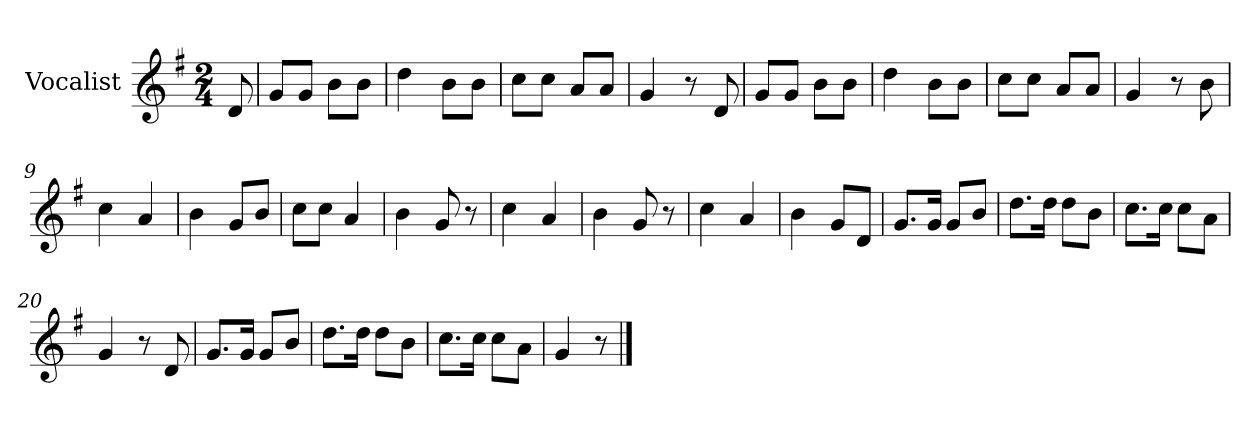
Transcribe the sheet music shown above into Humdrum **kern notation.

**kern
*part1
*staff1
*I"Vocalist
*k[f#]
*G:
*M2/4
=
8d
=1
8gL
8gJ
8bL
8bJ
=2
4dd
8bL
8bJ
=3
8ccL
8ccJ
8aL
8aJ
=4
4g
8r
8d
=5
8gL
8gJ
8bL
8bJ
=6
4dd
8bL
8bJ
=7
8ccL
8ccJ
8aL
8aJ
=8
4g
8r
8b
=9
4cc
4a
=10
4b
8gL
8bJ
=11
8ccL
8ccJ
4a
=12
4b
8g
8r
=13
4cc
4a
=14
4b
8g
8r
=15
4cc
4a
=16
4b
8gL
8dJ
=17
8.gL
16gJk
8gL
8bJ
=18
8.ddL
16ddJk
8ddL
8bJ
=19
8.ccL
16ccJk
8ccL
8aJ
=20
4g
8r
8d
=21
8.gL
16gJk
8gL
8bJ
=22
8.ddL
16ddJk
8ddL
8bJ
=23
8.ccL
16ccJk
8ccL
8aJ
=24
4g
8r
==
*-
